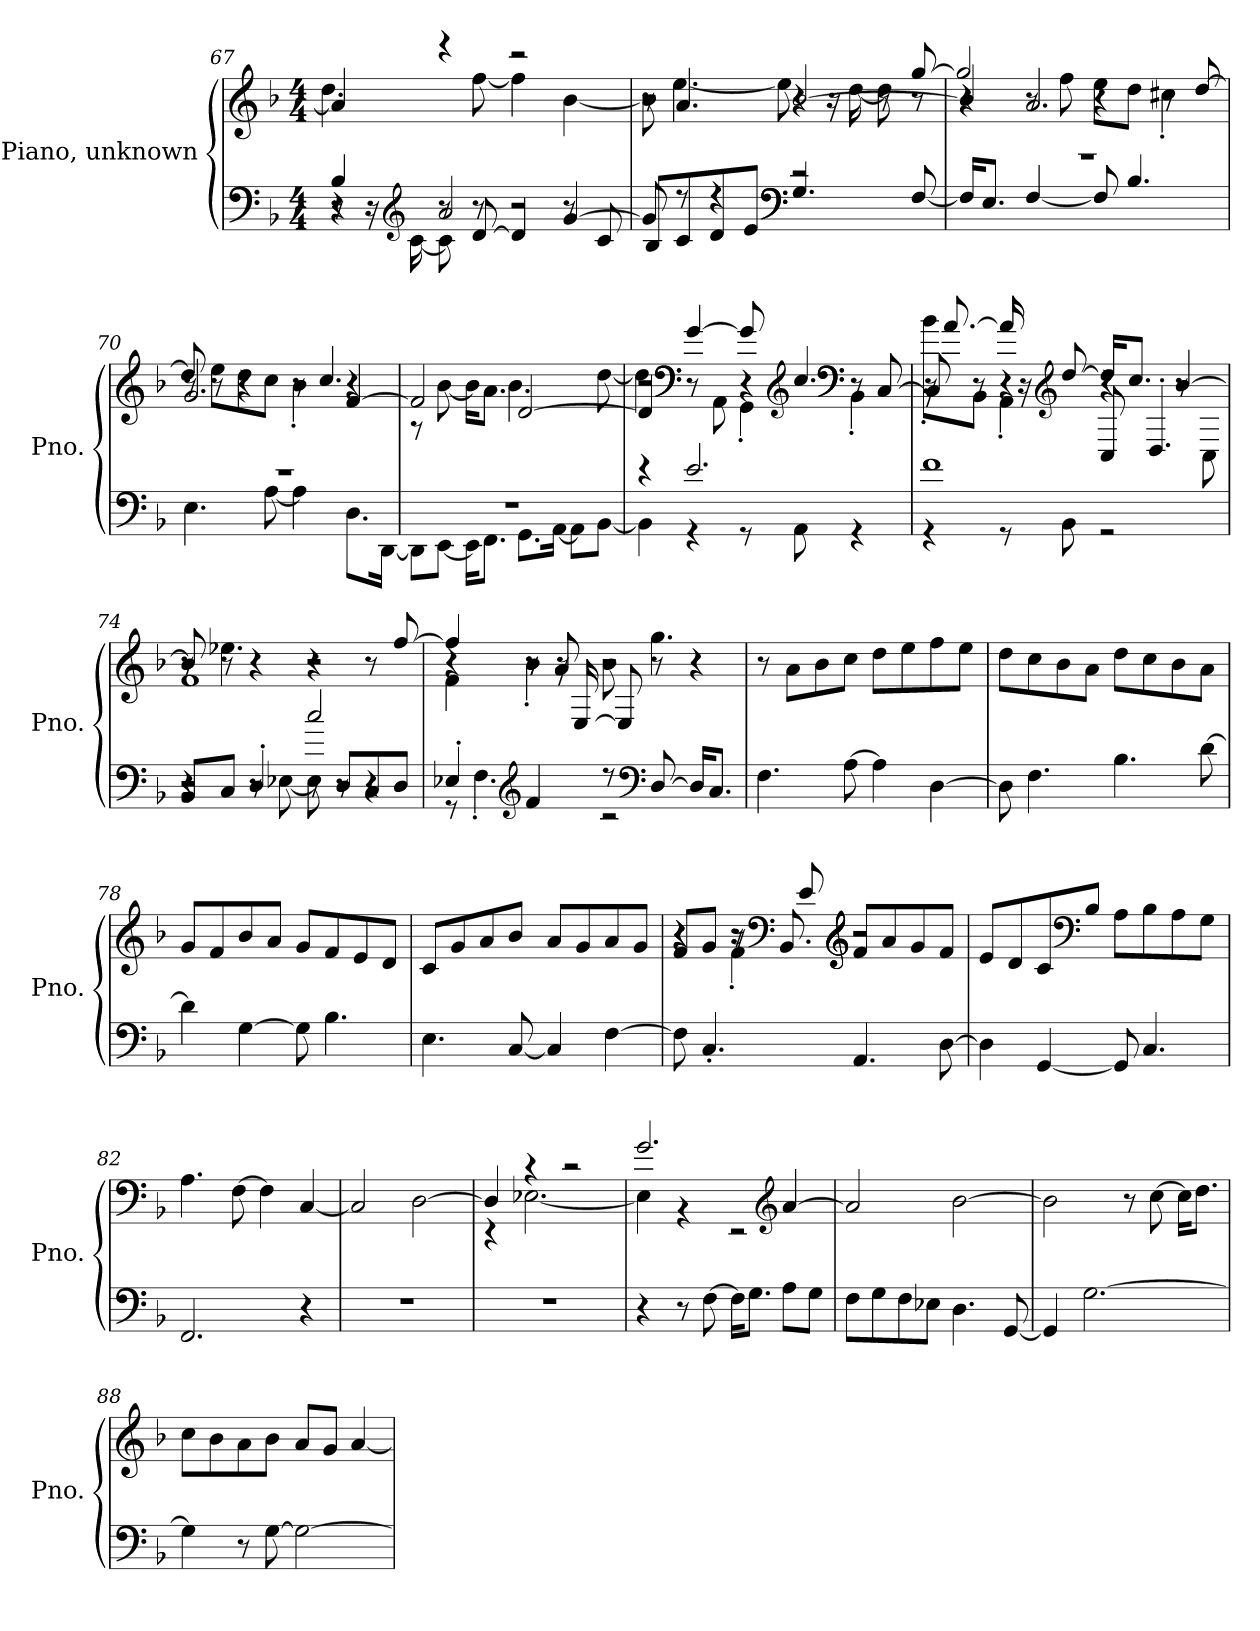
**kern	**kern
*part1	*part1
*staff2	*staff1
*I"Piano, unknown	*
*I'Pno.	*
*clefF4	*clefG2
*k[b-]	*k[b-]
*M4/4	*M4/4
=67	=67
*^	*^
*	*^	*	*
4r	8r	4B-/	4a/]	4.dd\
.	16r	.	.	.
*clefG2	*	*	*	*
.	[16c\	.	.	.
2a/	8c\]	8r	4r	.
.	8r	[8d/	.	[8ff\
.	2r	4d/]	2r	4ff\]
[4g/	.	8r	.	[4b-\
.	.	8c/	.	.
*	*v	*v	*	*
=68	=68	=68	=68
*	*	*	*^
8g/]	8B-/L	8r	8b-\]	2r
8r	8c/	4.a/	[4.ee\	.
4r	8d/	.	.	.
.	8e/J	.	.	.
*clefF4	*	*	*	*
2r	4.G/	[2b-/	8ee\]	4r
.	.	.	16r	.
.	.	.	[16dd\	.
.	.	.	8dd\]	8r
.	[8F/	.	8r	[8gg/
!!LO:LB:g=z	!!	!!
=69	=69	=69	=69	=69
1r	16F/KL]	4b-/]	4r	2gg/]
.	8.E/J	.	.	.
.	[4F/	2.a/	8r	.
.	.	.	8ff\	.
.	8F/]	.	8ee\L	4r
.	4.B-/	.	8dd\J	.
.	.	.	4cc#X'\	8r
.	.	.	.	[8dd/
=70	=70	=70	=70	=70
1r	4.E\	2.g/	8r	8dd/]
.	.	.	8ee\L	8r
.	.	.	8dd\	4r
.	[8A\	.	8cc\J	.
.	4A\]	.	4b-'\	8r
.	.	.	.	4.cc/
.	8.D\L	[4f/	4r	.
.	[16DD\Jk	.	.	.
*	*	*	*v	*v
=71	=71	=71	=71
1r	8DD\L]	2f/]	8r
.	[8EE\J	.	[8b-\
.	16EE\KL]	.	16b-\KL]
.	8.FF\J	.	8.a\J
.	8.GG\L	[2d/	4.b-\
.	[16AA\Jk	.	.
.	8AA\L]	.	.
.	[8BB-\J	.	[8dd\
!!LO:LB:g=z
=72	=72	=72	=72
*	*	*	*^
4r	4BB-\]	4d/]	4dd\]	2r
*	*	*clefF4	*	*
2.e/	4r	[4g/	8r	.
.	.	.	8AA\	.
.	8r	8g/]	4GG'\	4r
*	*	*clefG2	*	*
.	8AA\	4.cc/	.	.
*	*	*clefF4	*	*
.	4r	.	4BB-'\	8r
.	.	.	.	[8C/
=73	=73	=73	=73	=73
1f	4r	16r	8b-'\L	8C/]
.	.	[8.a/	.	.
.	.	.	8BB-\J	8r
.	8r	16a/]	4AA'\	4r
.	.	16r	.	.
*	*	*clefG2	*	*
.	8BB-\	[8dd/	.	.
.	2r	16dd/KL]	4r	8C/
.	.	8.cc/J	.	.
.	.	.	.	4.D'/
.	.	[4b-/	8r	.
.	.	.	8C\	.
=74	=74	=74	=74	=74
*	*^	*	*	*
2r	4r	8BB-/L	8b-/]	8r	1f
.	.	8C/J	8r	4.ee-X\	.
.	8r	4D'/	4r	.	.
.	[8E-X\	.	.	.	.
2cc/	8E-\]	8r	4r	2r	.
.	8r	8D/L	.	.	.
.	4r	8C/	8r	.	.
.	.	8D/J	[8ff/	.	.
*	*v	*v	*	*	*
!!LO:LB:g=z	!!	!!
=75	=75	=75	=75	=75
4E-X'/	8r	4ff/]	4f\	4r
.	4.F'\	.	.	.
*clefG2	*	*	*	*
4f/	.	8r	4b-'\	8r
.	.	8a/	.	16r
.	.	.	.	[16E/
8r	2r	2r	8b-\	8E/]
*clefF4	*	*	*	*
[8D/	.	.	4.gg\	8r
16D/KL]	.	.	.	4r
8.C/J	.	.	.	.
*v	*v	*	*	*
*	*v	*v	*v
=76	=76
4.F\	8r
.	8a\L
.	8b-\
[8A\	8cc\J
4A\]	8dd\L
.	8ee\
[4D\	8ff\
.	8ee\J
=77	=77
8D\]	8dd\L
4.F\	8cc\
.	8b-\
.	8a\J
4.B-\	8dd\L
.	8cc\
.	8b-\
[8d\	8a\J
=78	=78
4d\]	8g/L
.	8f/
[4G\	8b-/
.	8a/J
8G\]	8g/L
4.B-\	8f/
.	8e/
.	8d/J
!!LO:LB:g=z
=79	=79
4.E\	8c/L
.	8g/
.	8a/
[8C/	8b-/J
4C/]	8a/L
.	8g/
[4F\	8a/
.	8g/J
=80	=80
*	*^
*	*	*^
8F\]	8f/L	4r	4r
4.C'/	8g/J	.	.
.	8r	4f'\	16r
*	*clefF4	*	*
.	.	.	8.BB-/
.	8e/	.	.
*	*clefG2	*	*
4.AA/	8f/L	2r	2r
.	8a/	.	.
.	8g/	.	.
[8D\	8f/J	.	.
*	*v	*v	*v
=81	=81
4D\]	8e/L
.	8d/
[4GG/	8c/
*	*clefF4
.	8B-/J
8GG/]	8A\L
4.C/	8B-\
.	8A\
.	8G\J
=82	=82
2.FF/	4.A\
.	[8F\
.	4F\]
4r	[4C/
=83	=83
1r	2C/]
.	[2D\
!!LO:LB:g=z
=84	=84
*	*^
1r	4D/]	4r
.	4r	[2.E-X\
.	2r	.
=85	=85	=85
4r	2.g/	4E-\]
8r	.	4r
[8F\	.	.
16F\KL]	.	2r
8.G\J	.	.
*	*clefG2	*
8A\L	[4a/	.
8G\J	.	.
*	*v	*v
=86	=86
8F\L	2a/]
8G\	.
8F\	.
8E-X\J	.
4.D\	[2b-\
[8GG/	.
=87	=87
4GG/]	2b-\]
[2.G\	.
.	8r
.	[8cc\
.	16cc\KL]
.	8.dd\J
=88	=88
4G\]	8cc\L
.	8b-\
8r	8a\
[8G\	8b-\J
2G\_	8a/L
.	8g/J
.	[4a/
=	=
*-	*-
